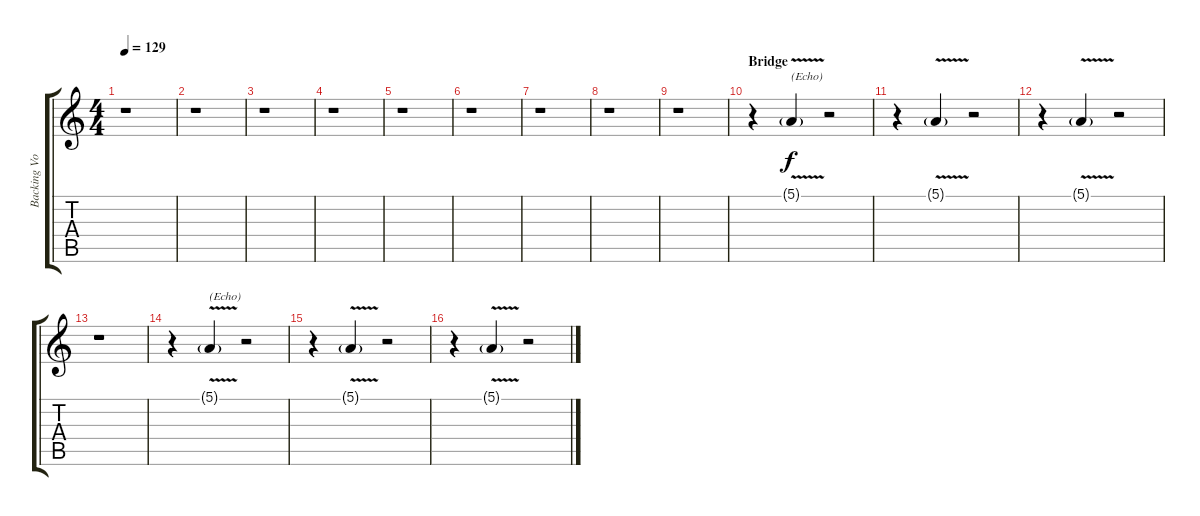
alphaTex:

\track ("Backing Vocals" "Backing Vo") {instrument bassoon}
\staff {score tabs}
\tuning (E4 B3 G3 D3 A2 D2) {hide}
\ts (4 4)
\tempo 129
\clef g2
\ks c
r.1{dy f} |
r.1 |
r.1 |
r.1 |
r.1 |
r.1 |
r.1 |
r.1 |
r.1 |
\section ("" "Bridge")
r.4 5.1{v g}.4{txt "(Echo)"} r.2 |
r.4 5.1{v g}.4 r.2 |
r.4 5.1{v g}.4 r.2 |
r.1 |
r.4 5.1{v g}.4{txt "(Echo)"} r.2 |
r.4 5.1{v g}.4 r.2 |
r.4 5.1{v g}.4 r.2
